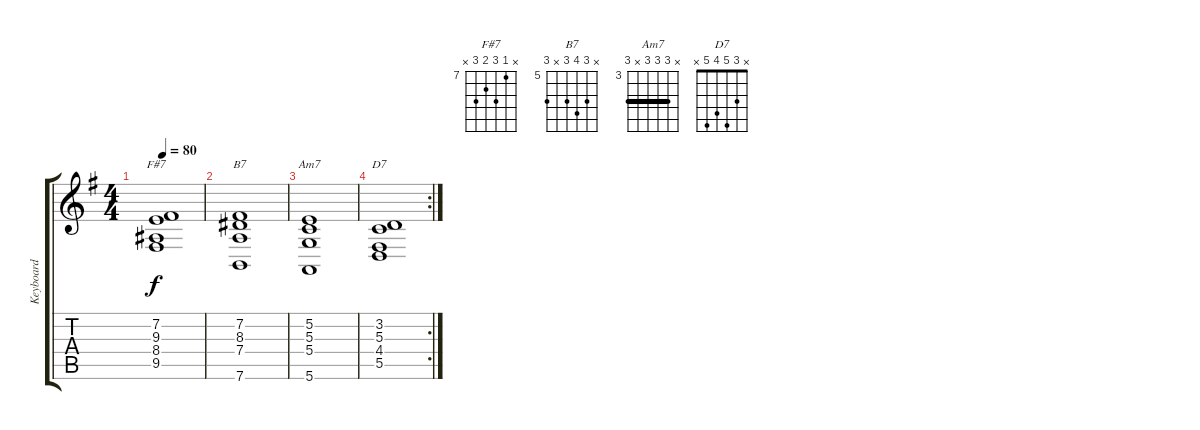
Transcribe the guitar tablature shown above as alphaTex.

\track ("Keyboard" "Keyboard") {instrument electricpiano1}
\staff {score tabs}
\tuning (E4 B3 G3 D3 A2 E2) {hide}
\chord ("F#7" x 7 9 8 9 x) {firstfret 7}
\chord ("B7" x 7 8 7 x 7) {firstfret 5}
\chord ("Am7" x 5 5 5 x 5) {firstfret 3 barre 5}
\chord ("D7" x 3 5 4 5 x)
\ts (4 4)
\tempo 80
\clef g2
\ks g
(7.2 9.3 8.4 9.5).1{ch "F#7" dy f} |
(7.2 8.3 7.4 7.6).1{ch "B7"} |
(5.2 5.3 5.4 5.6).1{ch "Am7"} |
\rc 2
(3.2 5.3 4.4 5.5).1{ch "D7"}
